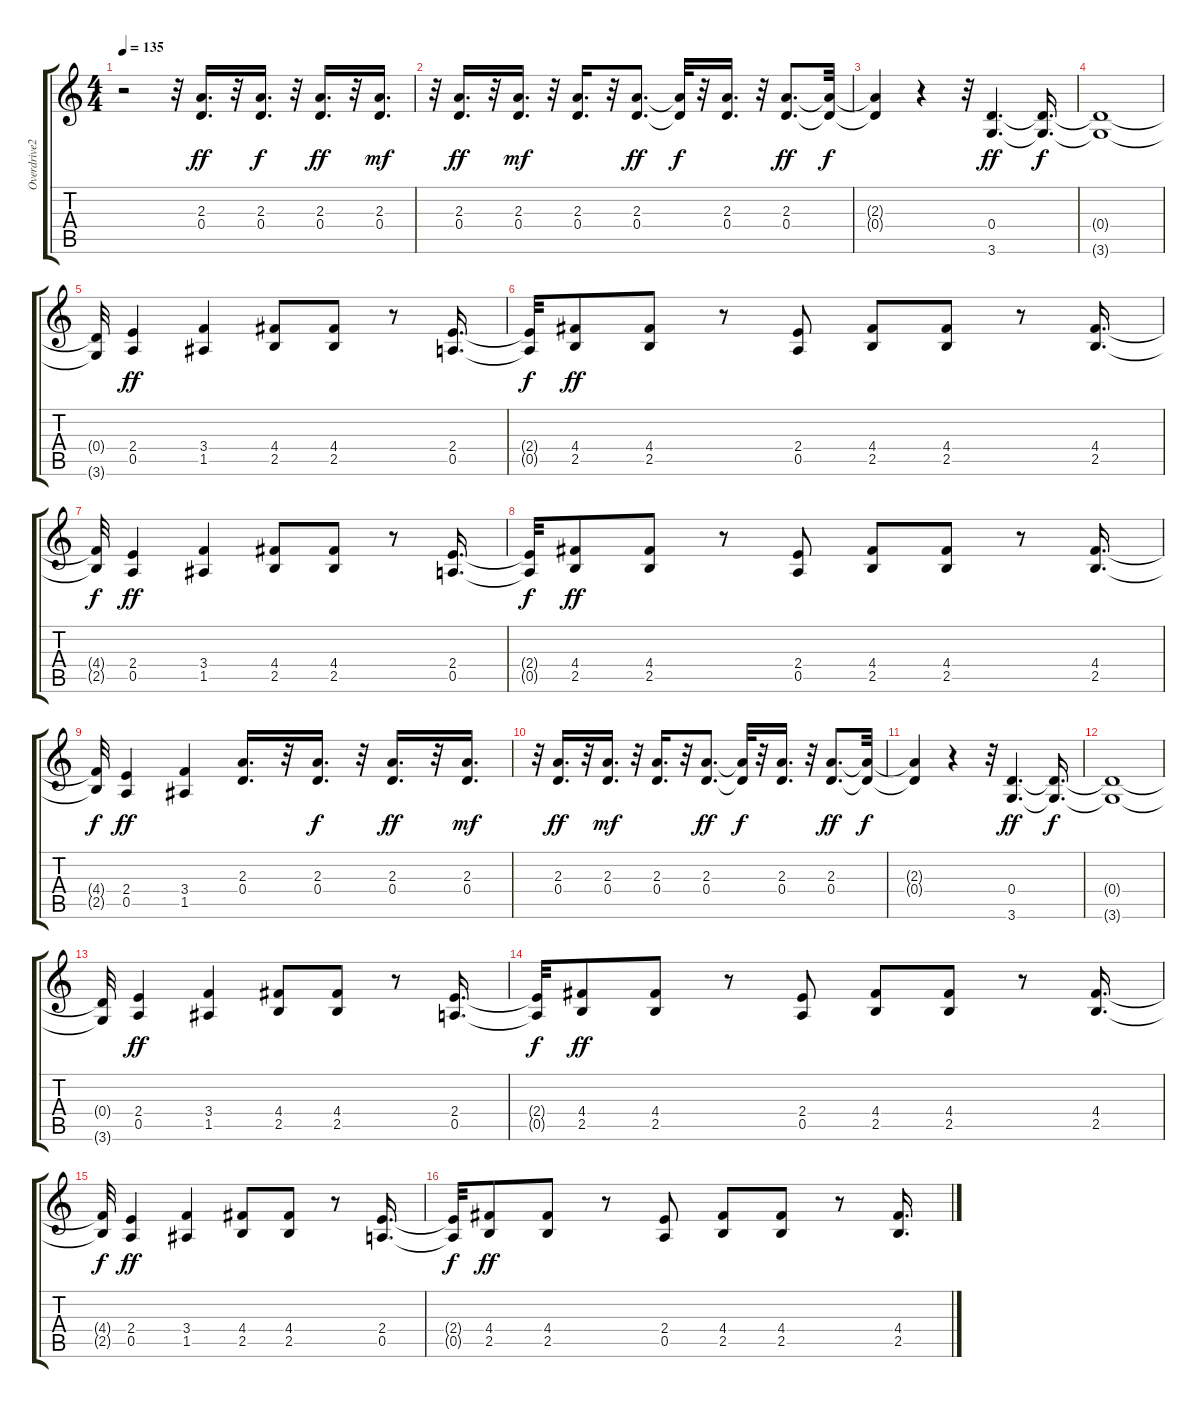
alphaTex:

\track ("Overdrive2" "Overdrive2") {instrument overdrivenguitar}
\staff {score tabs}
\tuning (E4 B3 G3 D3 A2 E2) {hide}
\ts (4 4)
\tempo 135
\clef g2
\ks c
r.2{dy ff} r.32 (2.3 0.4).16{d} r.32 (2.3 0.4).16{d dy f} r.32 (2.3 0.4).16{d dy ff} r.32 (2.3 0.4).16{d dy mf} |
r.32 (2.3 0.4).16{d dy ff} r.32 (2.3 0.4).16{d dy mf} r.32 (2.3 0.4).16{d} r.32 (2.3 0.4).8{d dy ff} (2.3{t} 0.4{t}).32{dy f} r.32 (2.3 0.4).16{d} r.32 (2.3 0.4).8{d dy ff} (2.3{t} 0.4{t}).32{dy f} |
(2.3{t} 0.4{t}).4 r.4 r.32 (0.4 3.6).4{d dy ff} (0.4{t} 3.6{t}).16{d dy f} |
(0.4{t} 3.6{t}).1 |
(0.4{t} 3.6{t}).32 (2.4 0.5).4{dy ff} (3.4 1.5).4 (4.4 2.5).8 (4.4 2.5).8 r.8 (2.4 0.5).16{d} |
(2.4{t} 0.5{t}).32{dy f} (4.4 2.5).8{dy ff} (4.4 2.5).8 r.8 (2.4 0.5).8 (4.4 2.5).8 (4.4 2.5).8 r.8 (4.4 2.5).16{d} |
(4.4{t} 2.5{t}).32{dy f} (2.4 0.5).4{dy ff} (3.4 1.5).4 (4.4 2.5).8 (4.4 2.5).8 r.8 (2.4 0.5).16{d} |
(2.4{t} 0.5{t}).32{dy f} (4.4 2.5).8{dy ff} (4.4 2.5).8 r.8 (2.4 0.5).8 (4.4 2.5).8 (4.4 2.5).8 r.8 (4.4 2.5).16{d} |
(4.4{t} 2.5{t}).32{dy f} (2.4 0.5).4{dy ff} (3.4 1.5).4 (2.3 0.4).16{d} r.32 (2.3 0.4).16{d dy f} r.32 (2.3 0.4).16{d dy ff} r.32 (2.3 0.4).16{d dy mf} |
r.32 (2.3 0.4).16{d dy ff} r.32 (2.3 0.4).16{d dy mf} r.32 (2.3 0.4).16{d} r.32 (2.3 0.4).8{d dy ff} (2.3{t} 0.4{t}).32{dy f} r.32 (2.3 0.4).16{d} r.32 (2.3 0.4).8{d dy ff} (2.3{t} 0.4{t}).32{dy f} |
(2.3{t} 0.4{t}).4 r.4 r.32 (0.4 3.6).4{d dy ff} (0.4{t} 3.6{t}).16{d dy f} |
(0.4{t} 3.6{t}).1 |
(0.4{t} 3.6{t}).32 (2.4 0.5).4{dy ff} (3.4 1.5).4 (4.4 2.5).8 (4.4 2.5).8 r.8 (2.4 0.5).16{d} |
(2.4{t} 0.5{t}).32{dy f} (4.4 2.5).8{dy ff} (4.4 2.5).8 r.8 (2.4 0.5).8 (4.4 2.5).8 (4.4 2.5).8 r.8 (4.4 2.5).16{d} |
(4.4{t} 2.5{t}).32{dy f} (2.4 0.5).4{dy ff} (3.4 1.5).4 (4.4 2.5).8 (4.4 2.5).8 r.8 (2.4 0.5).16{d} |
(2.4{t} 0.5{t}).32{dy f} (4.4 2.5).8{dy ff} (4.4 2.5).8 r.8 (2.4 0.5).8 (4.4 2.5).8 (4.4 2.5).8 r.8 (4.4 2.5).16{d}
